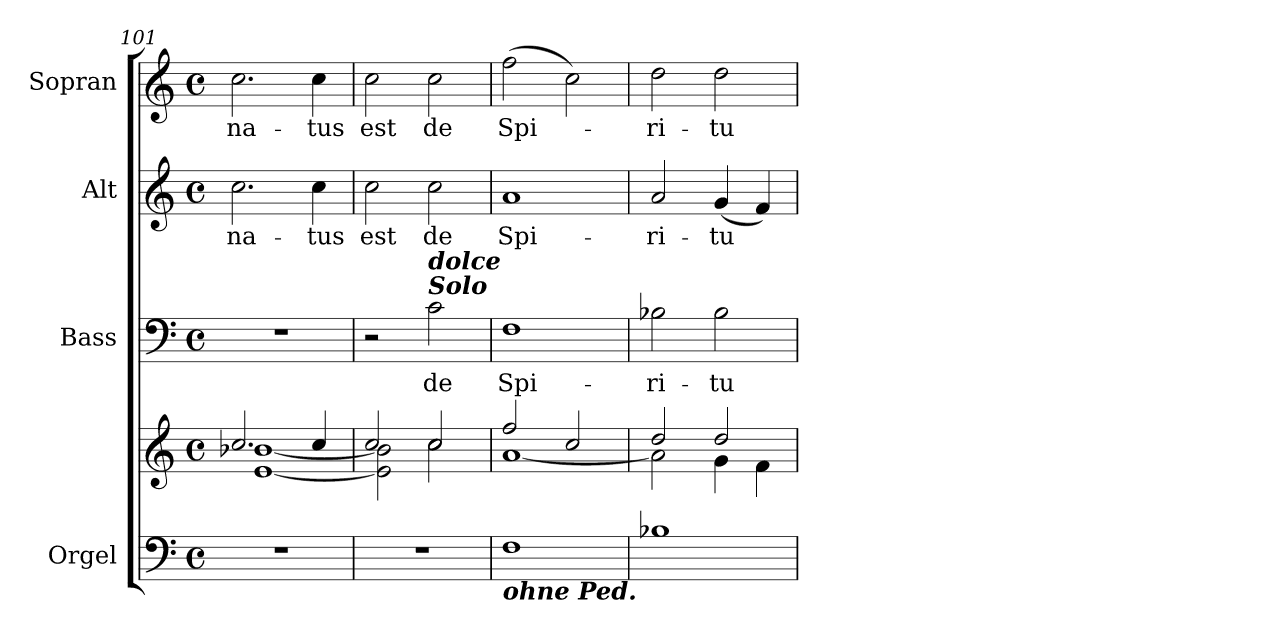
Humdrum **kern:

**kern	**kern	**kern	**text	**kern	**text	**kern	**text
*part4	*part4	*part3	*part3	*part2	*part2	*part1	*part1
*staff5	*staff4	*staff3	*staff3	*staff2	*staff2	*staff1	*staff1
*I"Orgel	*	*I"Bass	*	*I"Alt	*	*I"Sopran	*
*I'Org.	*	*I'B.	*	*I'A.	*	*I'S.	*
*clefF4	*clefG2	*clefF4	*	*clefG2	*	*clefG2	*
*k[]	*k[]	*k[]	*	*k[]	*	*k[]	*
*C:	*C:	*C:	*	*C:	*	*C:	*
*M4/4	*M4/4	*M4/4	*	*M4/4	*	*M4/4	*
*met(c)	*met(c)	*met(c)	*	*met(c)	*	*met(c)	*
=101	=101	=101	=101	=101	=101	=101	=101
*	*^	*	*	*	*	*	*
!	!	!	!	!	!	!LO:LY:b	!	!LO:LY:b
1r	2.cc/	[<1e [<1b-X	1r	.	2.cc\	-na-	2.cc\	-na-
!	!	!	!	!	!	!LO:LY:b	!	!LO:LY:b
.	4cc/	.	.	.	4cc\	-tus	4cc\	-tus
=102	=102	=102	=102	=102	=102	=102	=102	=102
!	!	!	!	!	!	!LO:LY:b	!	!LO:LY:b
1r	2cc/	2e\] 2b-\]	2r	.	2cc\	est	2cc\	est
!	!	!	!LO:TX:a:Bi:t=Solo	!	!	!	!	!
!	!	!	!LO:TX:a:Bi:t=dolce	!	!	!	!	!
!	!	!	!	!LO:LY:b	!	!LO:LY:b	!	!LO:LY:b
.	2cc/	2cc\	2c\	de	2cc\	de	2cc\	de
=103	=103	=103	=103	=103	=103	=103	=103	=103
!LO:TX:b:Bi:t=ohne Ped.	!	!	!	!	!	!	!	!
!	!	!	!	!LO:LY:b	!	!LO:LY:b	!	!LO:LY:b
1F	2ff/	[<1a	1F	Spi-	1a	Spi-	(>2ff\	Spi-
.	2cc/	.	.	.	.	.	2cc\)	.
=104	=104	=104	=104	=104	=104	=104	=104	=104
!	!	!	!	!LO:LY:b	!	!LO:LY:b	!	!LO:LY:b
1B-X	2dd/	2a\]	2B-X\	-ri-	2a/	-ri-	2dd\	-ri-
!	!	!	!	!LO:LY:b	!	!LO:LY:b	!	!LO:LY:b
.	2dd/	4g\	2B-\	-tu	(<4g/	-tu	2dd\	-tu
.	.	4f\	.	.	4f/)	.	.	.
*	*v	*v	*	*	*	*	*	*
=	=	=	=	=	=	=	=
*-	*-	*-	*-	*-	*-	*-	*-
